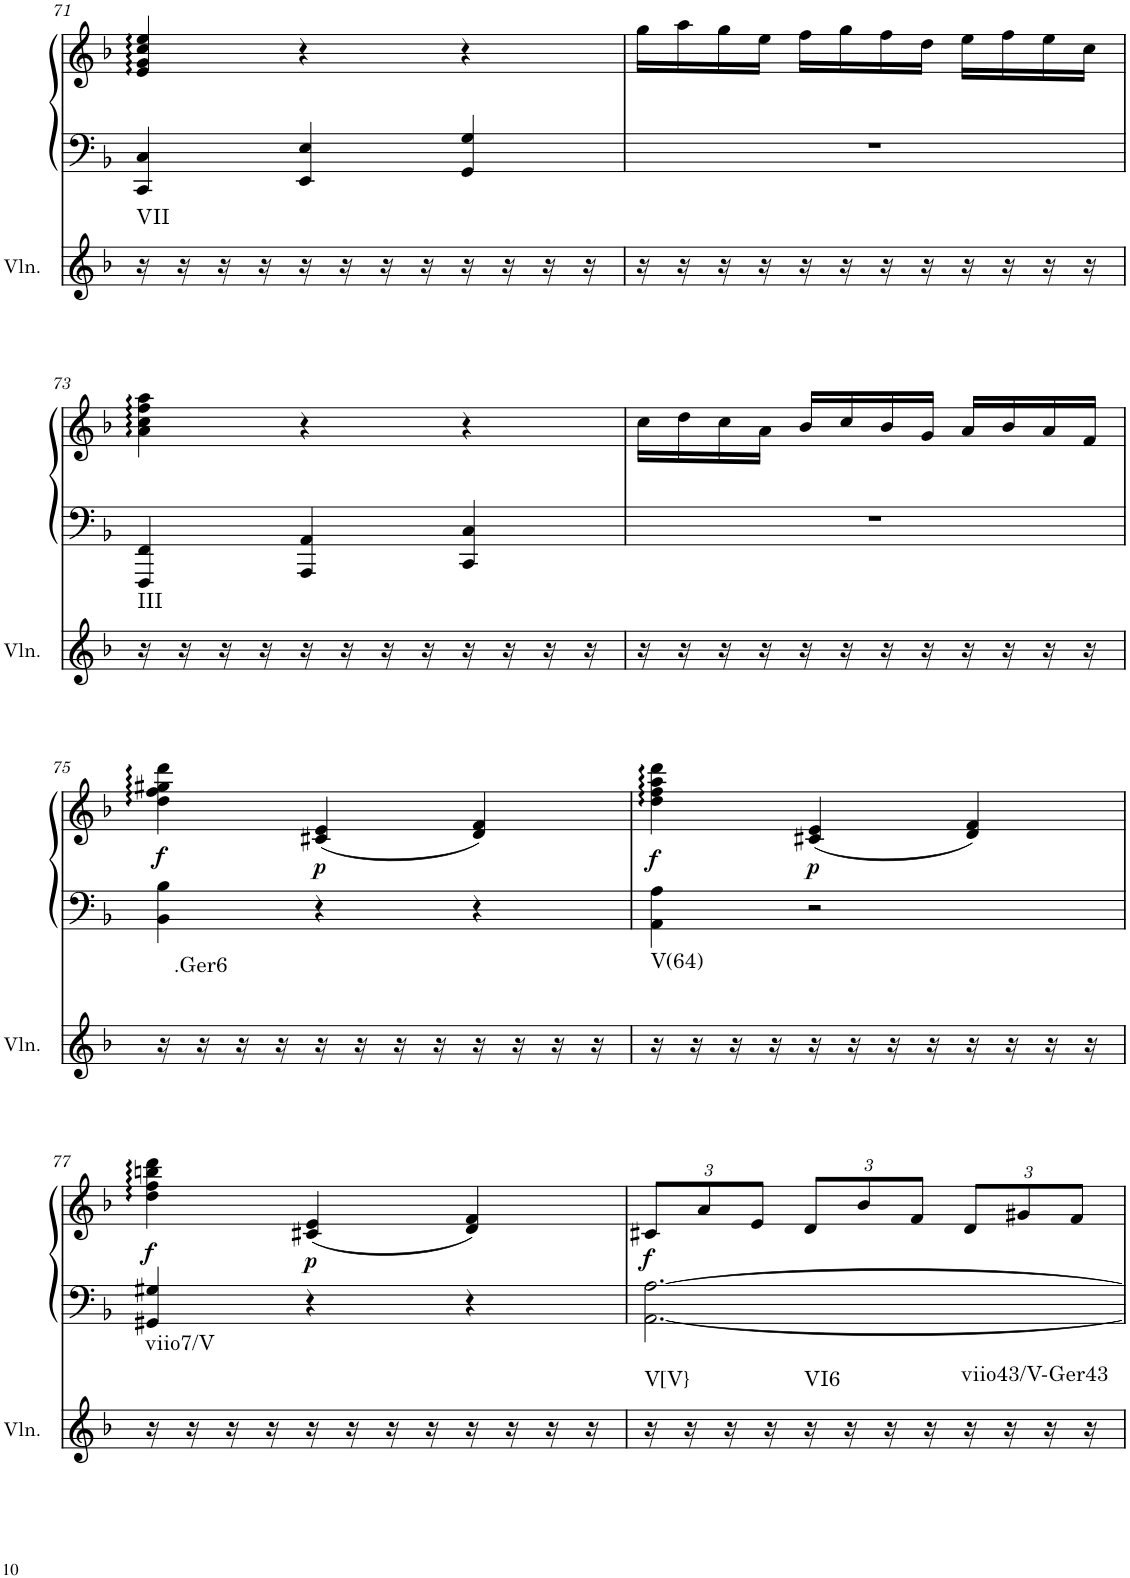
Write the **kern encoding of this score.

**kern	**harte	**kern	**kern	**dynam
*part2	*part2	*part1	*part1	*part1
*staff3	*	*staff2	*staff1	*staff1/2
*I"Violin	*	*I"Klavier linke Hand	*	*
*I'Vln.	*	*	*	*
!!LO:PB:g=z
*clefG2	*	*clefG2	*clefG2	*
*k[b-]	*	*k[b-]	*k[b-]	*
*M3/4	*	*M3/4	*M3/4	*
=71	=71	=71	=71	=71
!	!LO:H:kt=VII	!	!	!
16r	N	4CC/ 4C/	4e/ 4g/ 4cc/ 4ee/	.
16r	.	.	.	.
16r	.	.	.	.
16r	.	.	.	.
16r	.	4EE/ 4E/	4r	.
16r	.	.	.	.
16r	.	.	.	.
16r	.	.	.	.
16r	.	4GG/ 4G/	4r	.
16r	.	.	.	.
16r	.	.	.	.
16r	.	.	.	.
=72	=72	=72	=72	=72
16r	.	2.r	16gg\LL	.
16r	.	.	16aa\	.
16r	.	.	16gg\	.
16r	.	.	16ee\JJ	.
16r	.	.	16ff\LL	.
16r	.	.	16gg\	.
16r	.	.	16ff\	.
16r	.	.	16dd\JJ	.
16r	.	.	16ee\LL	.
16r	.	.	16ff\	.
16r	.	.	16ee\	.
16r	.	.	16cc\JJ	.
!!LO:LB:g=z
=73	=73	=73	=73	=73
!	!LO:H:kt=III	!	!	!
16r	N	4FFF/ 4FF/	4a\ 4cc\ 4ff\ 4aa\	.
16r	.	.	.	.
16r	.	.	.	.
16r	.	.	.	.
16r	.	4AAA/ 4AA/	4r	.
16r	.	.	.	.
16r	.	.	.	.
16r	.	.	.	.
16r	.	4CC/ 4C/	4r	.
16r	.	.	.	.
16r	.	.	.	.
16r	.	.	.	.
=74	=74	=74	=74	=74
16r	.	2.r	16cc\LL	.
16r	.	.	16dd\	.
16r	.	.	16cc\	.
16r	.	.	16a\JJ	.
16r	.	.	16b-/LL	.
16r	.	.	16cc/	.
16r	.	.	16b-/	.
16r	.	.	16g/JJ	.
16r	.	.	16a/LL	.
16r	.	.	16b-/	.
16r	.	.	16a/	.
16r	.	.	16f/JJ	.
!!LO:LB:g=z
=75	=75	=75	=75	=75
!	!LO:H:kt=.Ger6	!	!	!LO:DY:b
16r	N	4BB-\ 4B-\	4dd\ 4ff\ 4gg#X\ 4ddd\	f
16r	.	.	.	.
16r	.	.	.	.
16r	.	.	.	.
!	!	!	!	!LO:DY:b
16r	.	4r	(4c#X/ 4e/	p
16r	.	.	.	.
16r	.	.	.	.
16r	.	.	.	.
16r	.	4r	4d/ 4f/)	.
16r	.	.	.	.
16r	.	.	.	.
16r	.	.	.	.
=76	=76	=76	=76	=76
!	!LO:H:kt=V(64)	!	!	!LO:DY:b
16r	N	4AA\ 4A\	4dd\ 4ff\ 4aa\ 4ddd\	f
16r	.	.	.	.
16r	.	.	.	.
16r	.	.	.	.
!	!	!	!	!LO:DY:b
16r	.	2r	(4c#X/ 4e/	p
16r	.	.	.	.
16r	.	.	.	.
16r	.	.	.	.
16r	.	.	4d/ 4f/)	.
16r	.	.	.	.
16r	.	.	.	.
16r	.	.	.	.
!!LO:LB:g=z
=77	=77	=77	=77	=77
!	!LO:H:kt=viio7/V	!	!	!LO:DY:b
16r	N	4GG#X/ 4G#X/	4dd\ 4ff\ 4bbn\ 4ddd\	f
16r	.	.	.	.
16r	.	.	.	.
16r	.	.	.	.
!	!	!	!	!LO:DY:b
16r	.	4r	(4c#X/ 4e/	p
16r	.	.	.	.
16r	.	.	.	.
16r	.	.	.	.
16r	.	4r	4d/ 4f/)	.
16r	.	.	.	.
16r	.	.	.	.
16r	.	.	.	.
=78	=78	=78	=78	=78
*	*	*	*Xbrackettup	*
!	!LO:H:kt=V[V}	!	!	!LO:DY:b
16r	N	[2.AA\ [2.A\	12c#X/L	f
16r	.	.	.	.
.	.	.	12a/	.
16r	.	.	.	.
.	.	.	12e/J	.
16r	.	.	.	.
!	!LO:H:kt=VI6	!	!	!
16r	N	.	12d/L	.
16r	.	.	.	.
.	.	.	12b-/	.
16r	.	.	.	.
.	.	.	12f/J	.
16r	.	.	.	.
!	!LO:H:kt=viio43/V-Ger43	!	!	!
16r	N	.	12d/L	.
16r	.	.	.	.
.	.	.	12g#X/	.
16r	.	.	.	.
.	.	.	12f/J	.
16r	.	.	.	.
=	=	=	=	=
*-	*-	*-	*-	*-
